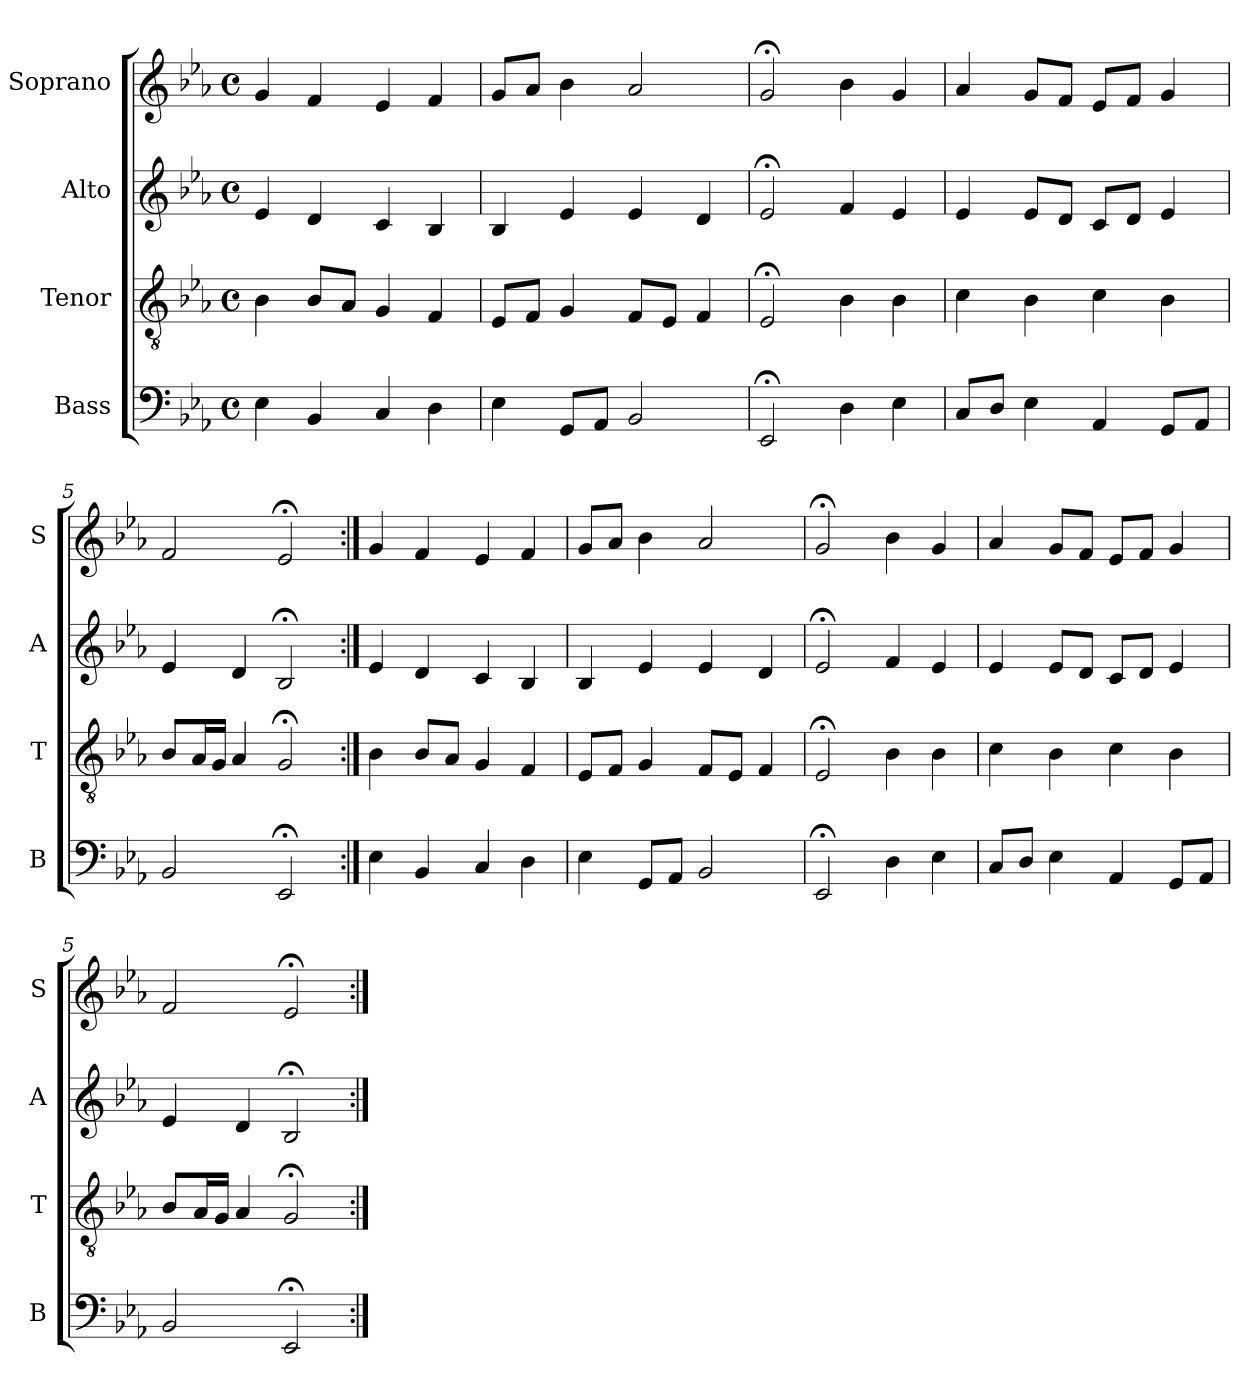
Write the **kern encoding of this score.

**kern	**kern	**kern	**kern
*part4	*part3	*part2	*part1
*staff4	*staff3	*staff2	*staff1
*I"Bass	*I"Tenor	*I"Alto	*I"Soprano
*I'B	*I'T	*I'A	*I'S
*clefF4	*clefGv2	*clefG2	*clefG2
*k[b-e-a-]	*k[b-e-a-]	*k[b-e-a-]	*k[b-e-a-]
*E-:	*E-:	*E-:	*E-:
*M4/4	*M4/4	*M4/4	*M4/4
*met(c)	*met(c)	*met(c)	*met(c)
*MM100	*MM100	*MM100	*MM100
=1	=1	=1	=1
4E-	4B-	4e-	4g
4BB-	8B-L	4d	4f
.	8A-J	.	.
4C	4G	4c	4e-
4D	4F	4B-	4f
=2	=2	=2	=2
4E-	8E-L	4B-	8gL
.	8FJ	.	8a-J
8GGL	4G	4e-	4b-
8AA-J	.	.	.
2BB-	8FL	4e-	2a-
.	8E-J	.	.
.	4F	4d	.
=3	=3	=3	=3
2EE-;<	2E-;<	2e-;<	2g;<
4D	4B-	4f	4b-
4E-	4B-	4e-	4g
=4	=4	=4	=4
8CL	4c	4e-	4a-
8DJ	.	.	.
4E-	4B-	8e-L	8gL
.	.	8dJ	8fJ
4AA-	4c	8cL	8e-L
.	.	8dJ	8fJ
8GGL	4B-	4e-	4g
8AA-J	.	.	.
=5	=5	=5	=5
2BB-	8B-L	4e-	2f
.	16A-L	.	.
.	16GJJ	.	.
.	4A-	4d	.
2EE-;<	2G;<	2B-;<	2e-;<
=1:|!	=1:|!	=1:|!	=1:|!
4E-	4B-	4e-	4g
4BB-	8B-L	4d	4f
.	8A-J	.	.
4C	4G	4c	4e-
4D	4F	4B-	4f
=2	=2	=2	=2
4E-	8E-L	4B-	8gL
.	8FJ	.	8a-J
8GGL	4G	4e-	4b-
8AA-J	.	.	.
2BB-	8FL	4e-	2a-
.	8E-J	.	.
.	4F	4d	.
=3	=3	=3	=3
2EE-;<	2E-;<	2e-;<	2g;<
4D	4B-	4f	4b-
4E-	4B-	4e-	4g
=4	=4	=4	=4
8CL	4c	4e-	4a-
8DJ	.	.	.
4E-	4B-	8e-L	8gL
.	.	8dJ	8fJ
4AA-	4c	8cL	8e-L
.	.	8dJ	8fJ
8GGL	4B-	4e-	4g
8AA-J	.	.	.
=5	=5	=5	=5
2BB-	8B-L	4e-	2f
.	16A-L	.	.
.	16GJJ	.	.
.	4A-	4d	.
2EE-;<	2G;<	2B-;<	2e-;<
=:|!	=:|!	=:|!	=:|!
*-	*-	*-	*-
